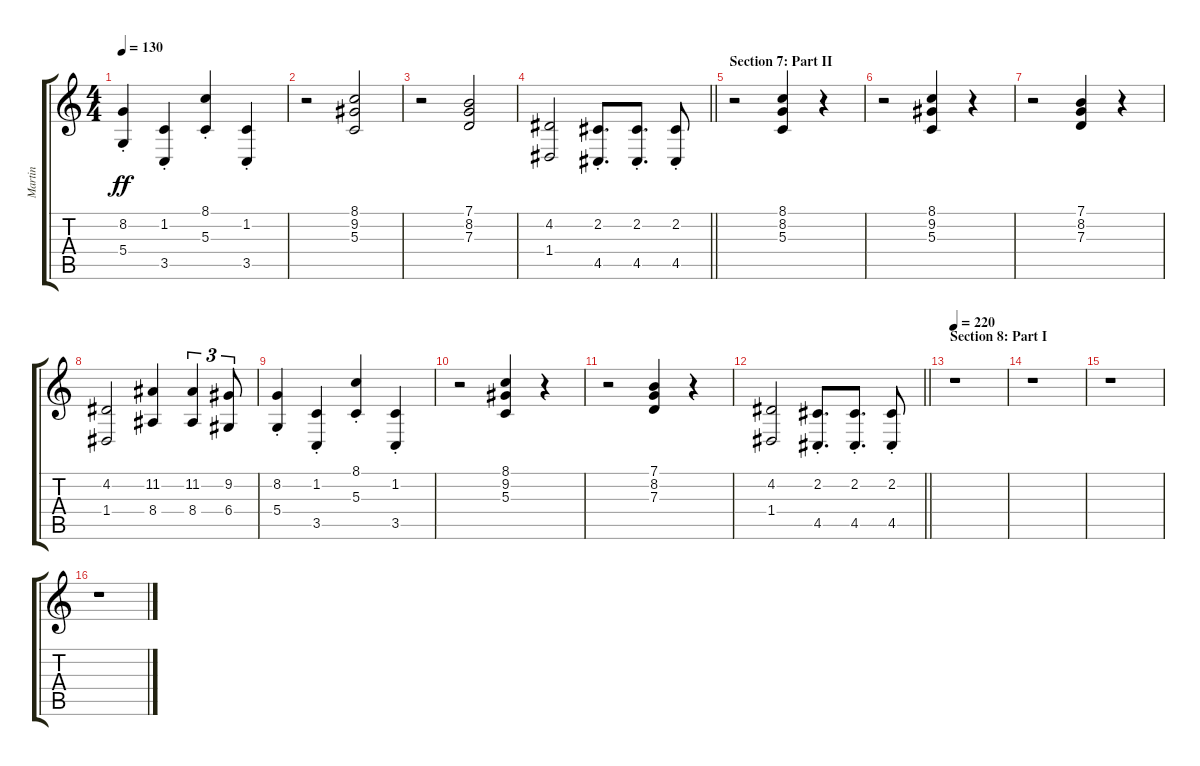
\track ("Martin" "Martin") {instrument trumpet}
\staff {score tabs}
\tuning (E4 B3 G3 D3 A2 E2) {hide}
\ts (4 4)
\tempo 130
\clef g2
\ks c
(8.2{st} 5.4{st}).4{dy ff} (1.2{st} 3.5{st}).4 (8.1{st} 5.3{st}).4 (1.2{st} 3.5{st}).4 |
r.2 (8.1 9.2 5.3).2 |
r.2 (7.1 8.2 7.3).2 |
\barLineRight lightlight
(4.2 1.4).2 (2.2{st} 4.5{st}).8{d} (2.2{st} 4.5{st}).8{d} (2.2{st} 4.5{st}).8 |
\section ("" "Section 7: Part II")
r.2 (8.1 8.2 5.3).4 r.4 |
r.2 (8.1 9.2 5.3).4 r.4 |
r.2 (7.1 8.2 7.3).4 r.4 |
(4.2 1.4).2 (11.2 8.4).4 (11.2 8.4).4{tu (3 2)} (9.2 6.4).8{tu (3 2)} |
(8.2{st} 5.4{st}).4 (1.2{st} 3.5{st}).4 (8.1{st} 5.3{st}).4 (1.2{st} 3.5{st}).4 |
r.2 (8.1 9.2 5.3).4 r.4 |
r.2 (7.1 8.2 7.3).4 r.4 |
\barLineRight lightlight
(4.2 1.4).2 (2.2{st} 4.5{st}).8{d} (2.2{st} 4.5{st}).8{d} (2.2{st} 4.5{st}).8 |
\section ("" "Section 8: Part I")
\tempo 220
r.1 |
r.1 |
r.1 |
r.1
